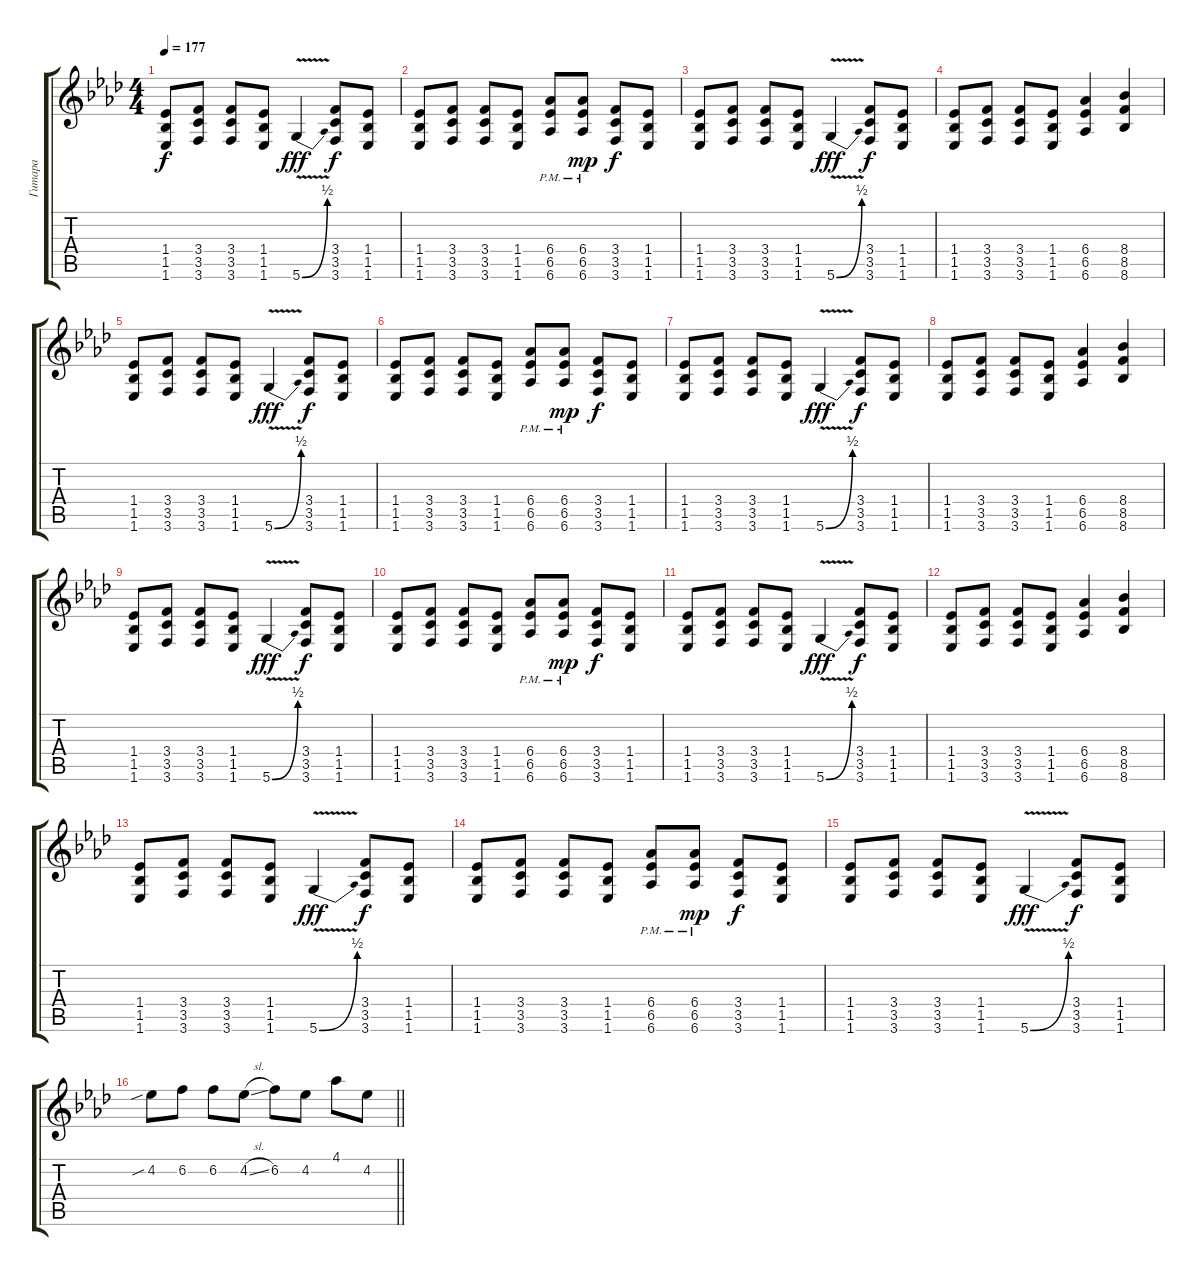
\track ("Гитара" "Гитара") {instrument distortionguitar}
\staff {score tabs}
\tuning (E4 B3 G3 D3 A2 D2) {hide}
\ts (4 4)
\tempo 177
\clef g2
\ks fminor
(1.4 1.5 1.6).8{dy f} (3.4 3.5 3.6).8 (3.4 3.5 3.6).8 (1.4 1.5 1.6).8 5.6{be (bend 0 0 60 2) v}.4{dy fff} (3.4 3.5 3.6).8{dy f} (1.4 1.5 1.6).8 |
(1.4 1.5 1.6).8 (3.4 3.5 3.6).8 (3.4 3.5 3.6).8 (1.4 1.5 1.6).8 (6.4 6.5 6.6{pm}).8 (6.4{pm} 6.5{pm} 6.6{pm}).8{dy mp} (3.4 3.5 3.6).8{dy f} (1.4 1.5 1.6).8 |
(1.4 1.5 1.6).8 (3.4 3.5 3.6).8 (3.4 3.5 3.6).8 (1.4 1.5 1.6).8 5.6{be (bend 0 0 60 2) v}.4{dy fff} (3.4 3.5 3.6).8{dy f} (1.4 1.5 1.6).8 |
(1.4 1.5 1.6).8 (3.4 3.5 3.6).8 (3.4 3.5 3.6).8 (1.4 1.5 1.6).8 (6.4 6.5 6.6).4 (8.4 8.5 8.6).4 |
(1.4 1.5 1.6).8 (3.4 3.5 3.6).8 (3.4 3.5 3.6).8 (1.4 1.5 1.6).8 5.6{be (bend 0 0 60 2) v}.4{dy fff} (3.4 3.5 3.6).8{dy f} (1.4 1.5 1.6).8 |
(1.4 1.5 1.6).8 (3.4 3.5 3.6).8 (3.4 3.5 3.6).8 (1.4 1.5 1.6).8 (6.4 6.5 6.6{pm}).8 (6.4{pm} 6.5{pm} 6.6{pm}).8{dy mp} (3.4 3.5 3.6).8{dy f} (1.4 1.5 1.6).8 |
(1.4 1.5 1.6).8 (3.4 3.5 3.6).8 (3.4 3.5 3.6).8 (1.4 1.5 1.6).8 5.6{be (bend 0 0 60 2) v}.4{dy fff} (3.4 3.5 3.6).8{dy f} (1.4 1.5 1.6).8 |
(1.4 1.5 1.6).8 (3.4 3.5 3.6).8 (3.4 3.5 3.6).8 (1.4 1.5 1.6).8 (6.4 6.5 6.6).4 (8.4 8.5 8.6).4 |
(1.4 1.5 1.6).8 (3.4 3.5 3.6).8 (3.4 3.5 3.6).8 (1.4 1.5 1.6).8 5.6{be (bend 0 0 60 2) v}.4{dy fff} (3.4 3.5 3.6).8{dy f} (1.4 1.5 1.6).8 |
(1.4 1.5 1.6).8 (3.4 3.5 3.6).8 (3.4 3.5 3.6).8 (1.4 1.5 1.6).8 (6.4 6.5 6.6{pm}).8 (6.4{pm} 6.5{pm} 6.6{pm}).8{dy mp} (3.4 3.5 3.6).8{dy f} (1.4 1.5 1.6).8 |
(1.4 1.5 1.6).8 (3.4 3.5 3.6).8 (3.4 3.5 3.6).8 (1.4 1.5 1.6).8 5.6{be (bend 0 0 60 2) v}.4{dy fff} (3.4 3.5 3.6).8{dy f} (1.4 1.5 1.6).8 |
(1.4 1.5 1.6).8 (3.4 3.5 3.6).8 (3.4 3.5 3.6).8 (1.4 1.5 1.6).8 (6.4 6.5 6.6).4 (8.4 8.5 8.6).4 |
(1.4 1.5 1.6).8 (3.4 3.5 3.6).8 (3.4 3.5 3.6).8 (1.4 1.5 1.6).8 5.6{be (bend 0 0 60 2) v}.4{dy fff} (3.4 3.5 3.6).8{dy f} (1.4 1.5 1.6).8 |
(1.4 1.5 1.6).8 (3.4 3.5 3.6).8 (3.4 3.5 3.6).8 (1.4 1.5 1.6).8 (6.4 6.5 6.6{pm}).8 (6.4{pm} 6.5{pm} 6.6{pm}).8{dy mp} (3.4 3.5 3.6).8{dy f} (1.4 1.5 1.6).8 |
(1.4 1.5 1.6).8 (3.4 3.5 3.6).8 (3.4 3.5 3.6).8 (1.4 1.5 1.6).8 5.6{be (bend 0 0 60 2) v}.4{dy fff} (3.4 3.5 3.6).8{dy f} (1.4 1.5 1.6).8 |
\barLineRight lightlight
4.2{sib}.8 6.2.8 6.2.8 4.2{sl}.8 6.2.8 4.2.8 4.1.8 4.2.8
